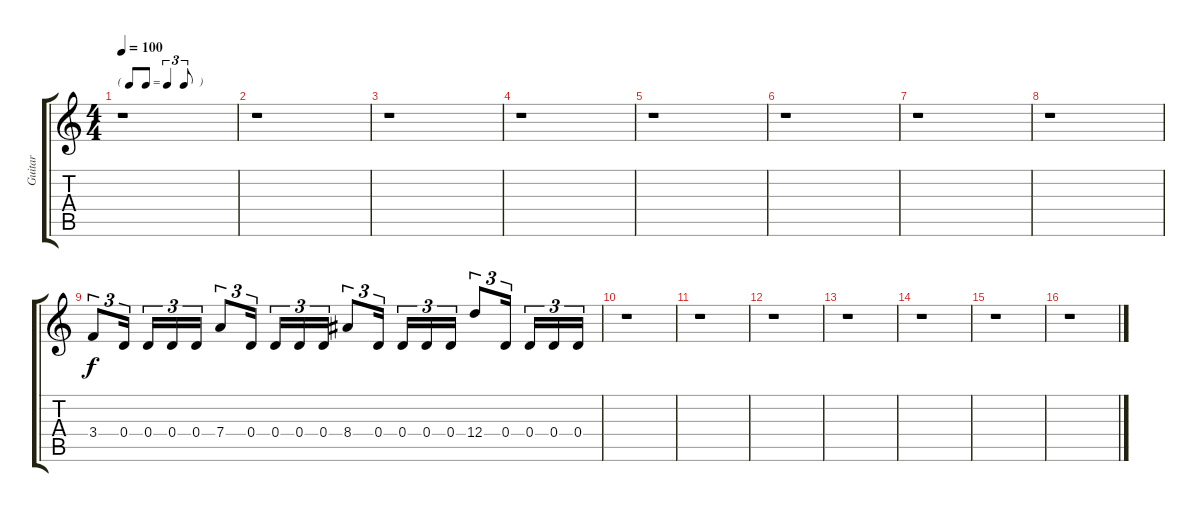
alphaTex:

\track ("Guitar" "Guitar") {instrument distortionguitar}
\staff {score tabs}
\tuning (E4 B3 G3 D3 A2 D2) {hide}
\ts (4 4)
\tf triplet8th
\tempo 100
\clef g2
\ks c
r.1{dy f} |
r.1 |
r.1 |
r.1 |
r.1 |
r.1 |
r.1 |
r.1 |
3.4.8{tu (3 2) volume 12} 0.4.16{tu (3 2) beam splitsecondary} 0.4.16{tu (3 2)} 0.4.16{tu (3 2)} 0.4.16{tu (3 2)} 7.4.8{tu (3 2)} 0.4.16{tu (3 2) beam splitsecondary} 0.4.16{tu (3 2)} 0.4.16{tu (3 2)} 0.4.16{tu (3 2)} 8.4.8{tu (3 2)} 0.4.16{tu (3 2) beam splitsecondary} 0.4.16{tu (3 2)} 0.4.16{tu (3 2)} 0.4.16{tu (3 2)} 12.4.8{tu (3 2)} 0.4.16{tu (3 2) beam splitsecondary} 0.4.16{tu (3 2)} 0.4.16{tu (3 2)} 0.4.16{tu (3 2)} |
r.1 |
r.1 |
r.1 |
r.1 |
r.1 |
r.1 |
r.1
